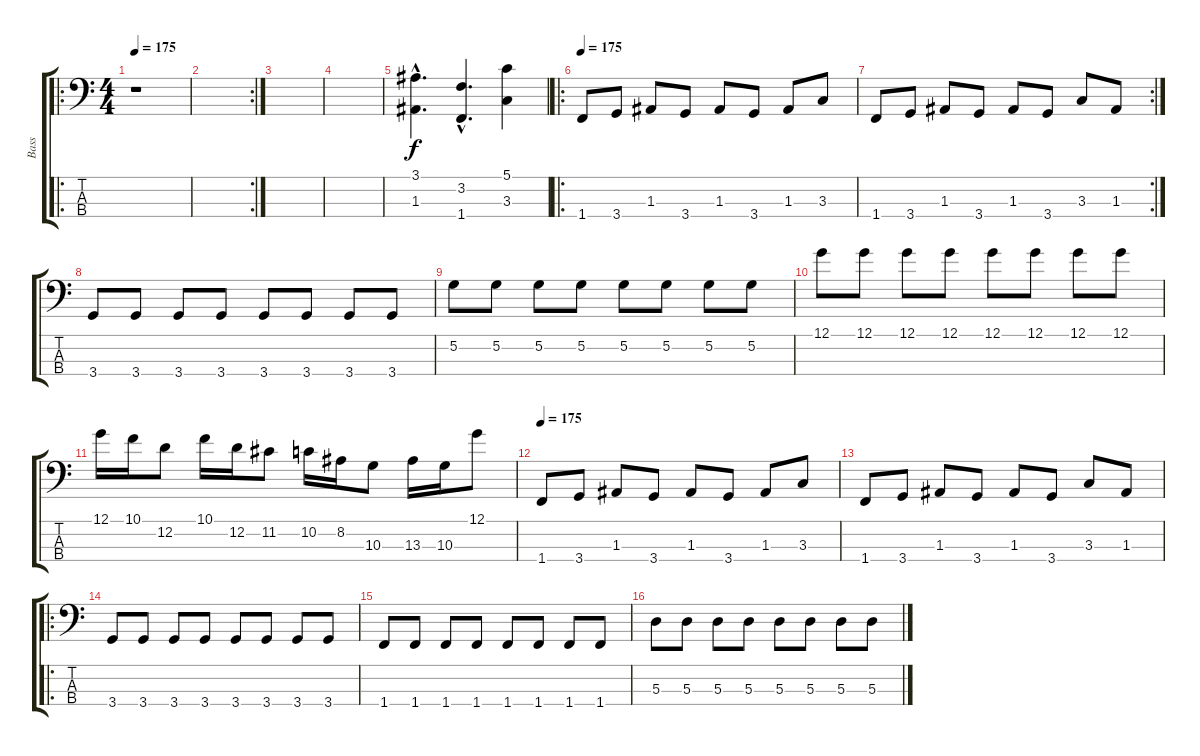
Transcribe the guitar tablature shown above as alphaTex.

\track ("Bass" "Bass") {instrument electricbasspick}
\staff {score tabs}
\tuning (G2 D2 A1 E1) {hide}
\ro
\ts (4 4)
\tempo 175
\clef f4
\ks c
r.1{dy f instrument electricbasspick} |
\rc 2
|
|
|
(3.1{hac} 1.3{hac}).4{d} (3.2{hac} 1.4{hac}).4{d} (5.1 3.3).4 |
\ro
\tempo 175
1.4.8 3.4.8 1.3.8 3.4.8 1.3.8 3.4.8 1.3.8 3.3.8 |
\rc 2
1.4.8 3.4.8 1.3.8 3.4.8 1.3.8 3.4.8 3.3.8 1.3.8 |
3.4.8 3.4.8 3.4.8 3.4.8 3.4.8 3.4.8 3.4.8 3.4.8 |
5.2.8 5.2.8 5.2.8 5.2.8 5.2.8 5.2.8 5.2.8 5.2.8 |
12.1.8 12.1.8 12.1.8 12.1.8 12.1.8 12.1.8 12.1.8 12.1.8 |
12.1.16 10.1.16 12.2.8 10.1.16 12.2.16 11.2.8 10.2.16 8.2.16 10.3.8 13.3.16 10.3.16 12.1.8 |
\tempo 175
1.4.8 3.4.8 1.3.8 3.4.8 1.3.8 3.4.8 1.3.8 3.3.8 |
1.4.8 3.4.8 1.3.8 3.4.8 1.3.8 3.4.8 3.3.8 1.3.8 |
\ro
3.4.8 3.4.8 3.4.8 3.4.8 3.4.8 3.4.8 3.4.8 3.4.8 |
1.4.8 1.4.8 1.4.8 1.4.8 1.4.8 1.4.8 1.4.8 1.4.8 |
5.3.8 5.3.8 5.3.8 5.3.8 5.3.8 5.3.8 5.3.8 5.3.8
